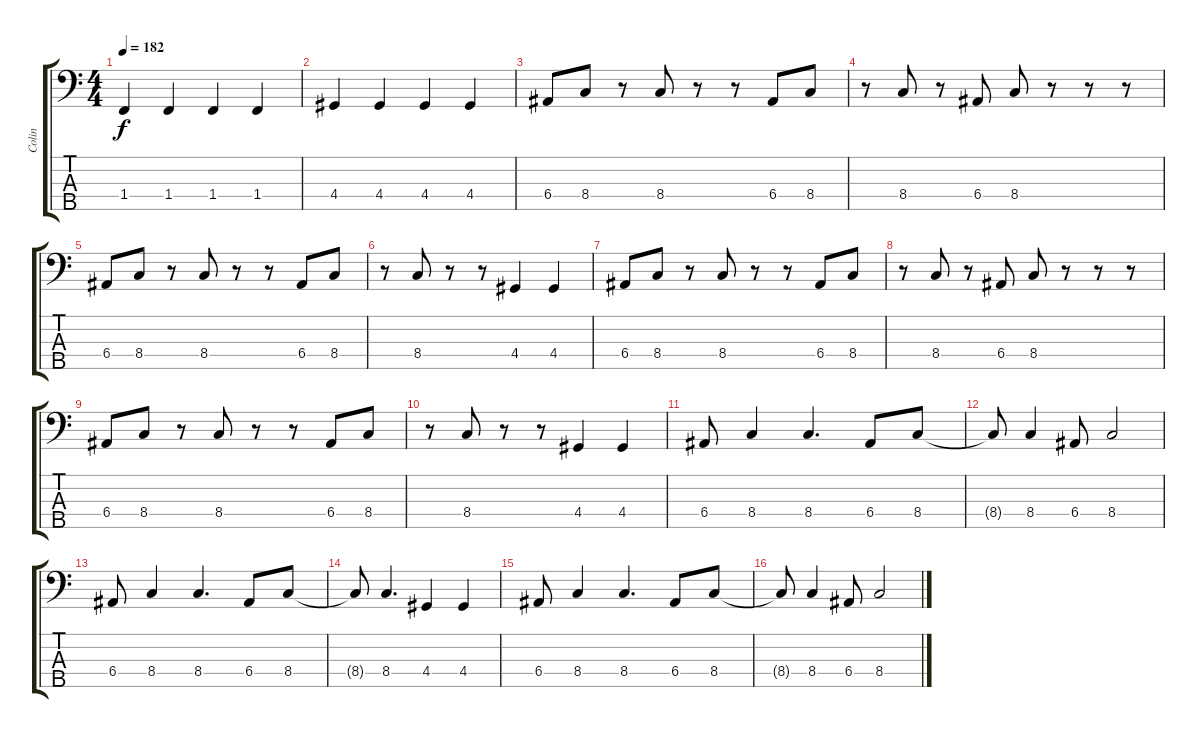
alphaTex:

\track ("Colin" "Colin") {instrument electricbassfinger}
\staff {score tabs}
\tuning (G2 D2 A1 E1 B0) {hide}
\ts (4 4)
\tempo 182
\clef f4
\ks c
1.4.4{dy f} 1.4.4 1.4.4 1.4.4 |
4.4.4 4.4.4 4.4.4 4.4.4 |
6.4.8 8.4.8 r.8 8.4.8 r.8 r.8 6.4.8 8.4.8 |
r.8 8.4.8 r.8 6.4.8 8.4.8 r.8 r.8 r.8 |
6.4.8 8.4.8 r.8 8.4.8 r.8 r.8 6.4.8 8.4.8 |
r.8 8.4.8 r.8 r.8 4.4.4 4.4.4 |
6.4.8 8.4.8 r.8 8.4.8 r.8 r.8 6.4.8 8.4.8 |
r.8 8.4.8 r.8 6.4.8 8.4.8 r.8 r.8 r.8 |
6.4.8 8.4.8 r.8 8.4.8 r.8 r.8 6.4.8 8.4.8 |
r.8 8.4.8 r.8 r.8 4.4.4 4.4.4 |
6.4.8 8.4.4 8.4.4{d} 6.4.8 8.4.8 |
8.4{t}.8 8.4.4 6.4.8 8.4.2 |
6.4.8 8.4.4 8.4.4{d} 6.4.8 8.4.8 |
8.4{t}.8 8.4.4{d} 4.4.4 4.4.4 |
6.4.8 8.4.4 8.4.4{d} 6.4.8 8.4.8 |
8.4{t}.8 8.4.4 6.4.8 8.4.2
